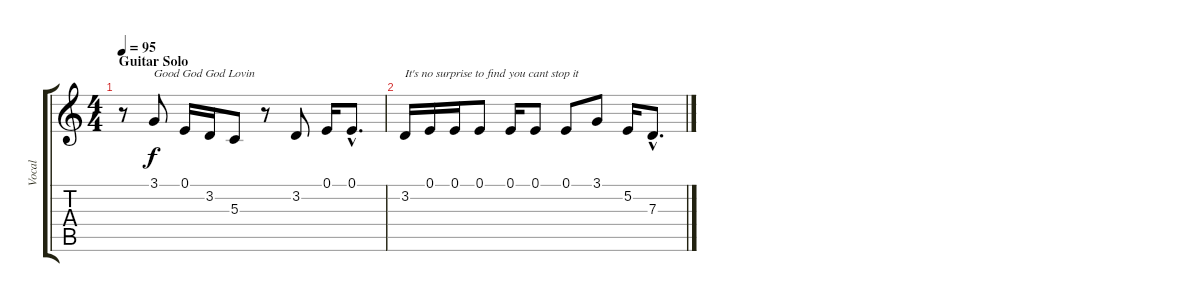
\track ("Vocal" "Vocal") {instrument vibraphone}
\staff {score tabs}
\tuning (E4 B3 G3 D3 A2 E2) {hide}
\ts (4 4)
\section ("" "Guitar Solo")
\tempo 95
\clef g2
\ks c
r.8{dy mp} 3.1.8{txt "Good God God Lovin" dy f} 0.1.16 3.2.16 5.3.8 r.8 3.2.8 0.1.16 0.1{hac}.8{d} |
3.2.16{txt "It's no surprise to find you cant stop it"} 0.1.16 0.1.16 0.1.8 0.1.16 0.1.8 0.1.8 3.1.8 5.2.16 7.3{hac}.8{d}
